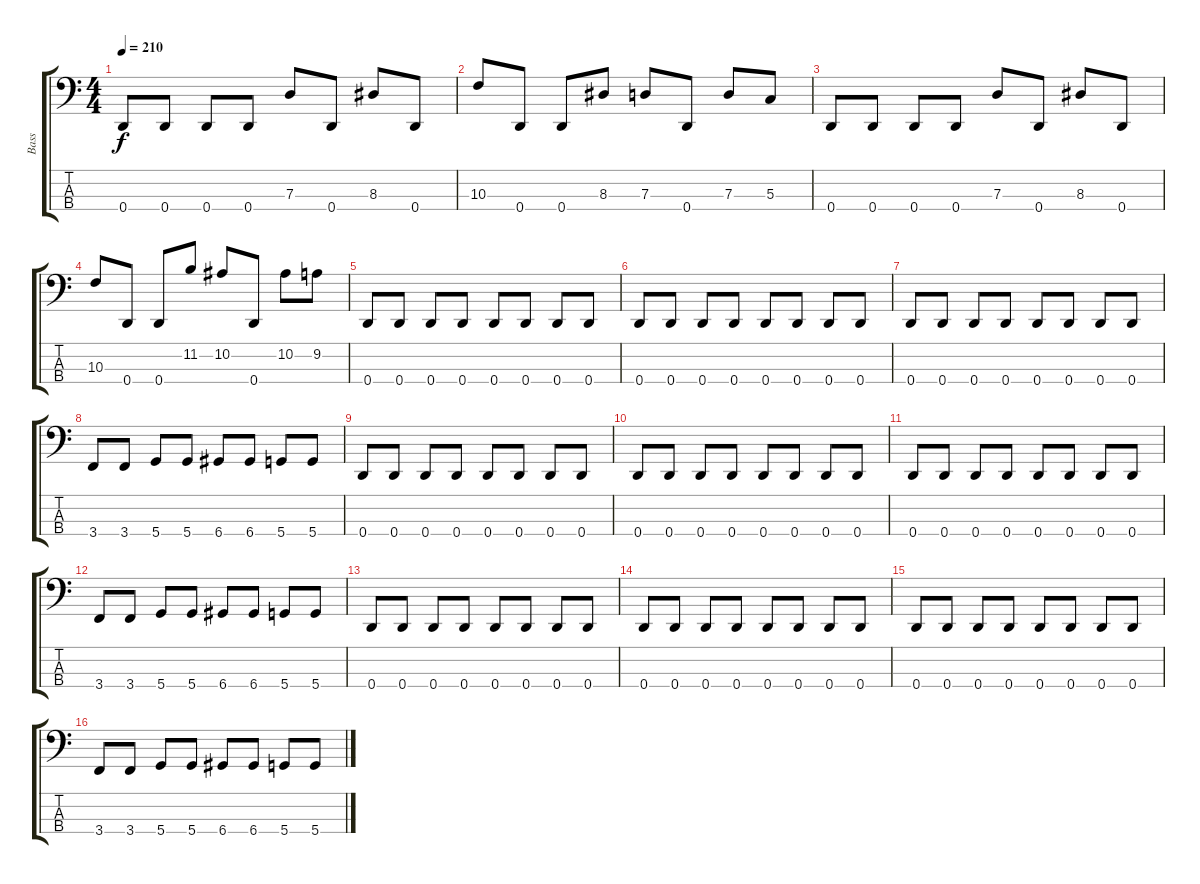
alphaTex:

\track ("Bass" "Bass") {instrument electricbassfinger}
\staff {score tabs}
\tuning (F2 C2 G1 D1) {hide}
\ts (4 4)
\tempo 210
\clef f4
\ks c
0.4.8{dy f} 0.4.8 0.4.8 0.4.8 7.3.8 0.4.8 8.3.8 0.4.8 |
10.3.8 0.4.8 0.4.8 8.3.8 7.3.8 0.4.8 7.3.8 5.3.8 |
0.4.8 0.4.8 0.4.8 0.4.8 7.3.8 0.4.8 8.3.8 0.4.8 |
10.3.8 0.4.8 0.4.8 11.2.8 10.2.8 0.4.8 10.2.8 9.2.8 |
0.4.8 0.4.8 0.4.8 0.4.8 0.4.8 0.4.8 0.4.8 0.4.8 |
0.4.8 0.4.8 0.4.8 0.4.8 0.4.8 0.4.8 0.4.8 0.4.8 |
0.4.8 0.4.8 0.4.8 0.4.8 0.4.8 0.4.8 0.4.8 0.4.8 |
3.4.8 3.4.8 5.4.8 5.4.8 6.4.8 6.4.8 5.4.8 5.4.8 |
0.4.8 0.4.8 0.4.8 0.4.8 0.4.8 0.4.8 0.4.8 0.4.8 |
0.4.8 0.4.8 0.4.8 0.4.8 0.4.8 0.4.8 0.4.8 0.4.8 |
0.4.8 0.4.8 0.4.8 0.4.8 0.4.8 0.4.8 0.4.8 0.4.8 |
3.4.8 3.4.8 5.4.8 5.4.8 6.4.8 6.4.8 5.4.8 5.4.8 |
0.4.8 0.4.8 0.4.8 0.4.8 0.4.8 0.4.8 0.4.8 0.4.8 |
0.4.8 0.4.8 0.4.8 0.4.8 0.4.8 0.4.8 0.4.8 0.4.8 |
0.4.8 0.4.8 0.4.8 0.4.8 0.4.8 0.4.8 0.4.8 0.4.8 |
3.4.8 3.4.8 5.4.8 5.4.8 6.4.8 6.4.8 5.4.8 5.4.8
